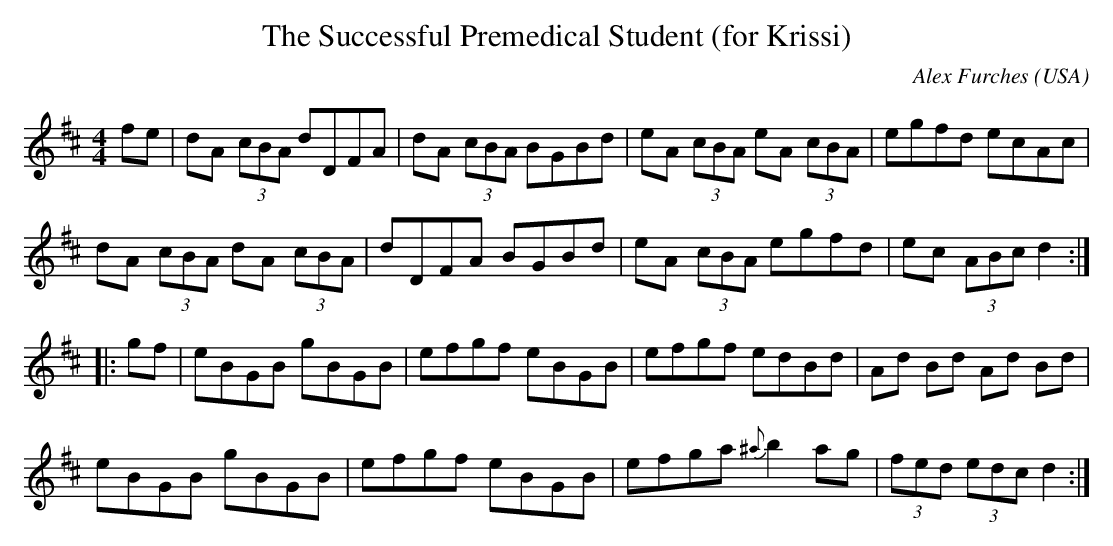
X:1
T:The Successful Premedical Student (for Krissi)
C:Alex Furches
M:4/4
O:USA
K:D
fe|\
dA (3cBA dDFA|dA (3cBA BGBd|\
eA (3cBA eA (3cBA|egfd ecAc|
dA (3cBA dA (3cBA|dDFA BGBd|\
eA (3cBA egfd|ec (3ABc d2::
gf|\
eBGB gBGB|efgf eBGB|\
efgf edBd|Ad Bd Ad Bd|
eBGB gBGB|efgf eBGB|\
efga {^a}b2 ag|(3fed (3edc d2:|
